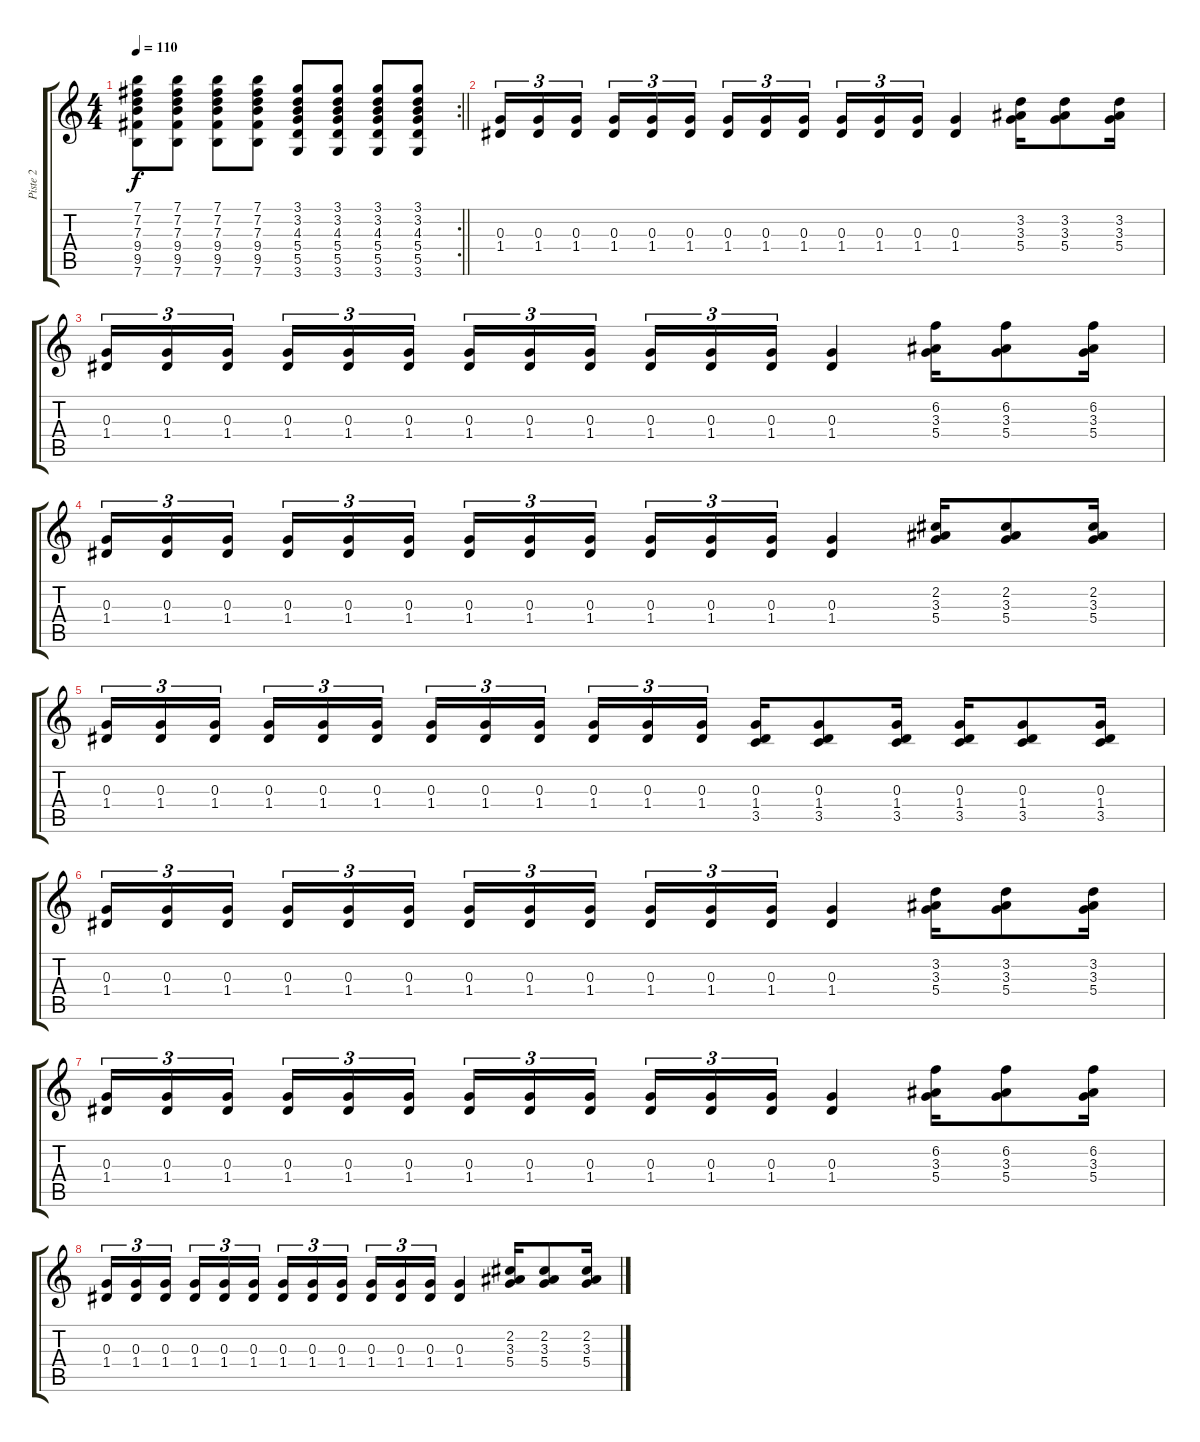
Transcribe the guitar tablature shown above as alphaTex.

\track ("Piste 2" "Piste 2") {instrument distortionguitar}
\staff {score tabs}
\tuning (E4 B3 G3 D3 A2 E2) {hide}
\rc 2
\ts (4 4)
\tempo 110
\clef g2
\barLineRight lightlight
\ks c
(7.1 7.2 7.3 9.4 9.5 7.6).8{dy f} (7.1 7.2 7.3 9.4 9.5 7.6).8 (7.1 7.2 7.3 9.4 9.5 7.6).8 (7.1 7.2 7.3 9.4 9.5 7.6).8 (3.1 3.2 4.3 5.4 5.5 3.6).8 (3.1 3.2 4.3 5.4 5.5 3.6).8 (3.1 3.2 4.3 5.4 5.5 3.6).8 (3.1 3.2 4.3 5.4 5.5 3.6).8 |
\section ("" "")
(0.3 1.4).16{tu (3 2)} (0.3 1.4).16{tu (3 2)} (0.3 1.4).16{tu (3 2) beam splitsecondary} (0.3 1.4).16{tu (3 2)} (0.3 1.4).16{tu (3 2)} (0.3 1.4).16{tu (3 2)} (0.3 1.4).16{tu (3 2)} (0.3 1.4).16{tu (3 2)} (0.3 1.4).16{tu (3 2) beam splitsecondary} (0.3 1.4).16{tu (3 2)} (0.3 1.4).16{tu (3 2)} (0.3 1.4).16{tu (3 2)} (0.3 1.4).4 (3.2 3.3 5.4).16 (3.2 3.3 5.4).8 (3.2 3.3 5.4).16 |
(0.3 1.4).16{tu (3 2)} (0.3 1.4).16{tu (3 2)} (0.3 1.4).16{tu (3 2) beam splitsecondary} (0.3 1.4).16{tu (3 2)} (0.3 1.4).16{tu (3 2)} (0.3 1.4).16{tu (3 2)} (0.3 1.4).16{tu (3 2)} (0.3 1.4).16{tu (3 2)} (0.3 1.4).16{tu (3 2) beam splitsecondary} (0.3 1.4).16{tu (3 2)} (0.3 1.4).16{tu (3 2)} (0.3 1.4).16{tu (3 2)} (0.3 1.4).4 (6.2 3.3 5.4).16 (6.2 3.3 5.4).8 (6.2 3.3 5.4).16 |
(0.3 1.4).16{tu (3 2)} (0.3 1.4).16{tu (3 2)} (0.3 1.4).16{tu (3 2) beam splitsecondary} (0.3 1.4).16{tu (3 2)} (0.3 1.4).16{tu (3 2)} (0.3 1.4).16{tu (3 2)} (0.3 1.4).16{tu (3 2)} (0.3 1.4).16{tu (3 2)} (0.3 1.4).16{tu (3 2) beam splitsecondary} (0.3 1.4).16{tu (3 2)} (0.3 1.4).16{tu (3 2)} (0.3 1.4).16{tu (3 2)} (0.3 1.4).4 (2.2 3.3 5.4).16 (2.2 3.3 5.4).8 (2.2 3.3 5.4).16 |
(0.3 1.4).16{tu (3 2)} (0.3 1.4).16{tu (3 2)} (0.3 1.4).16{tu (3 2) beam splitsecondary} (0.3 1.4).16{tu (3 2)} (0.3 1.4).16{tu (3 2)} (0.3 1.4).16{tu (3 2)} (0.3 1.4).16{tu (3 2)} (0.3 1.4).16{tu (3 2)} (0.3 1.4).16{tu (3 2) beam splitsecondary} (0.3 1.4).16{tu (3 2)} (0.3 1.4).16{tu (3 2)} (0.3 1.4).16{tu (3 2)} (0.3 1.4 3.5).16 (0.3 1.4 3.5).8 (0.3 1.4 3.5).16 (0.3 1.4 3.5).16 (0.3 1.4 3.5).8 (0.3 1.4 3.5).16 |
(0.3 1.4).16{tu (3 2)} (0.3 1.4).16{tu (3 2)} (0.3 1.4).16{tu (3 2) beam splitsecondary} (0.3 1.4).16{tu (3 2)} (0.3 1.4).16{tu (3 2)} (0.3 1.4).16{tu (3 2)} (0.3 1.4).16{tu (3 2)} (0.3 1.4).16{tu (3 2)} (0.3 1.4).16{tu (3 2) beam splitsecondary} (0.3 1.4).16{tu (3 2)} (0.3 1.4).16{tu (3 2)} (0.3 1.4).16{tu (3 2)} (0.3 1.4).4 (3.2 3.3 5.4).16 (3.2 3.3 5.4).8 (3.2 3.3 5.4).16 |
(0.3 1.4).16{tu (3 2)} (0.3 1.4).16{tu (3 2)} (0.3 1.4).16{tu (3 2) beam splitsecondary} (0.3 1.4).16{tu (3 2)} (0.3 1.4).16{tu (3 2)} (0.3 1.4).16{tu (3 2)} (0.3 1.4).16{tu (3 2)} (0.3 1.4).16{tu (3 2)} (0.3 1.4).16{tu (3 2) beam splitsecondary} (0.3 1.4).16{tu (3 2)} (0.3 1.4).16{tu (3 2)} (0.3 1.4).16{tu (3 2)} (0.3 1.4).4 (6.2 3.3 5.4).16 (6.2 3.3 5.4).8 (6.2 3.3 5.4).16 |
(0.3 1.4).16{tu (3 2)} (0.3 1.4).16{tu (3 2)} (0.3 1.4).16{tu (3 2) beam splitsecondary} (0.3 1.4).16{tu (3 2)} (0.3 1.4).16{tu (3 2)} (0.3 1.4).16{tu (3 2)} (0.3 1.4).16{tu (3 2)} (0.3 1.4).16{tu (3 2)} (0.3 1.4).16{tu (3 2) beam splitsecondary} (0.3 1.4).16{tu (3 2)} (0.3 1.4).16{tu (3 2)} (0.3 1.4).16{tu (3 2)} (0.3 1.4).4 (2.2 3.3 5.4).16 (2.2 3.3 5.4).8 (2.2 3.3 5.4).16
